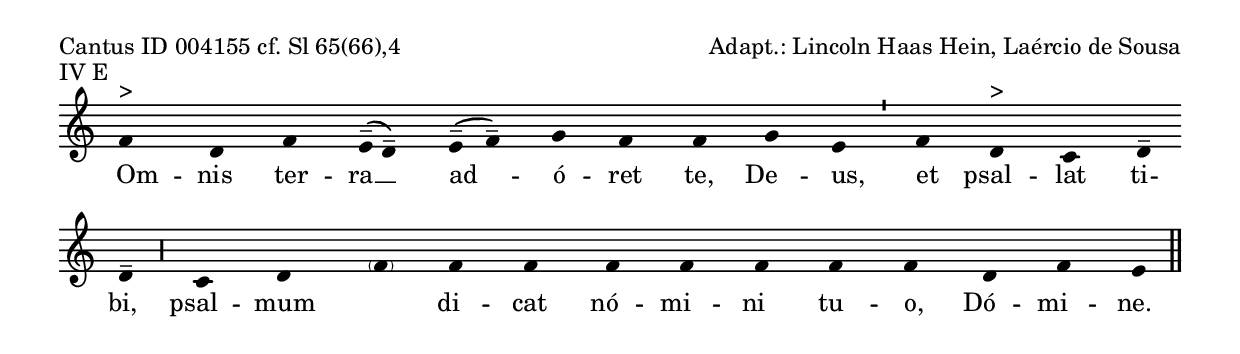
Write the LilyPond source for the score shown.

\version "2.24.1"

\include "gregorian.ly"
\include "../../../modules/lilypond/neums.ily"
\include "../../../modules/lilypond/spacing.ily"
\include "../../../modules/lilypond/layout.ily"
\include "../../../modules/lilypond/lyrics.ily"
\include "../../../modules/lilypond/symbols.ily"

antiphonChant = \relative c' {
  \AntiphonSignature
  \Ldim f \C d f \EE e d \EE e f \C g f f g e
  \divisioMinima
  f \Ldim d \C c \E d \E d
  \divisioMaior
  \C c d \Cp f \C f f f f f f f d f e
  \finalis
}

antiphonLyrics = \lyricmode {
  Om -- nis ter -- ra __ ad -- ó -- ret te, De -- us, et psal -- lat ti -- bi, psal -- mum _ di -- cat nó -- mi -- ni tu -- o, Dó -- mi -- ne.
}

antiphonLyricsPt = \lyricmode {
  To -- da~a ter -- ra __ a -- do -- re- -- vos, ó Deus, e can -- te a vós, en -- to -- e sal -- mos ao vos -- so no -- me, ó Se -- nhor.
}

\GregorianTranscriptionLayout

\header {
  meter = "Cantus ID 004155 cf. Sl 65(66),4"
  arranger = "Adapt.: Lincoln Haas Hein, Laércio de Sousa"
}

\score {
  \header {
    piece = "IV E"
  }

  \new GregorianTranscriptionStaff <<
    \new GregorianTranscriptionVoice = "antiphon" {
      \antiphonChant
    }

    \new GregorianTranscriptionLyrics \lyricsto "antiphon" \antiphonLyrics
    \new GregorianTranscriptionAltLyrics \lyricsto "antiphon" \antiphonLyricsPt
  >>
}